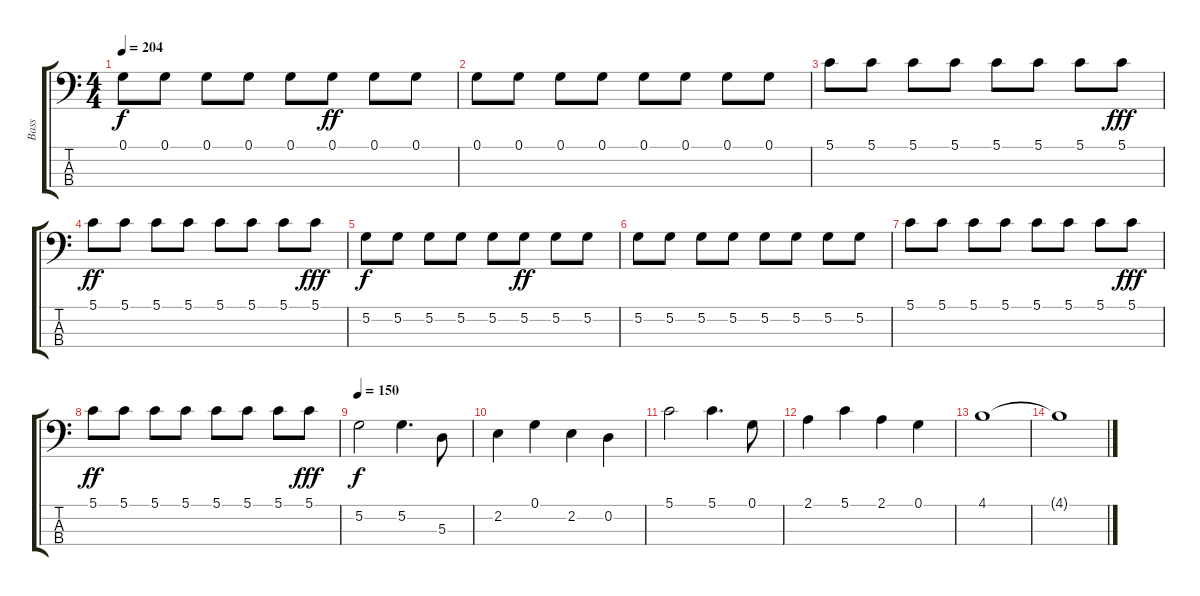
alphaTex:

\track ("Bass" "Bass") {instrument electricbassfinger}
\staff {score tabs}
\tuning (G2 D2 A1 E1) {hide}
\ts (4 4)
\tempo 204
\clef f4
\ks c
0.1.8{dy f} 0.1.8 0.1.8 0.1.8 0.1.8 0.1.8{dy ff} 0.1.8 0.1.8 |
0.1.8 0.1.8 0.1.8 0.1.8 0.1.8 0.1.8 0.1.8 0.1.8 |
5.1.8 5.1.8 5.1.8 5.1.8 5.1.8 5.1.8 5.1.8 5.1.8{dy fff} |
5.1.8{dy ff} 5.1.8 5.1.8 5.1.8 5.1.8 5.1.8 5.1.8 5.1.8{dy fff} |
5.2.8{dy f} 5.2.8 5.2.8 5.2.8 5.2.8 5.2.8{dy ff} 5.2.8 5.2.8 |
5.2.8 5.2.8 5.2.8 5.2.8 5.2.8 5.2.8 5.2.8 5.2.8 |
5.1.8 5.1.8 5.1.8 5.1.8 5.1.8 5.1.8 5.1.8 5.1.8{dy fff} |
5.1.8{dy ff} 5.1.8 5.1.8 5.1.8 5.1.8 5.1.8 5.1.8 5.1.8{dy fff} |
\tempo 150
5.2.2{dy f} 5.2.4{d} 5.3.8 |
2.2.4 0.1.4 2.2.4 0.2.4 |
5.1.2 5.1.4{d} 0.1.8 |
2.1.4 5.1.4 2.1.4 0.1.4 |
4.1.1 |
4.1{t}.1
